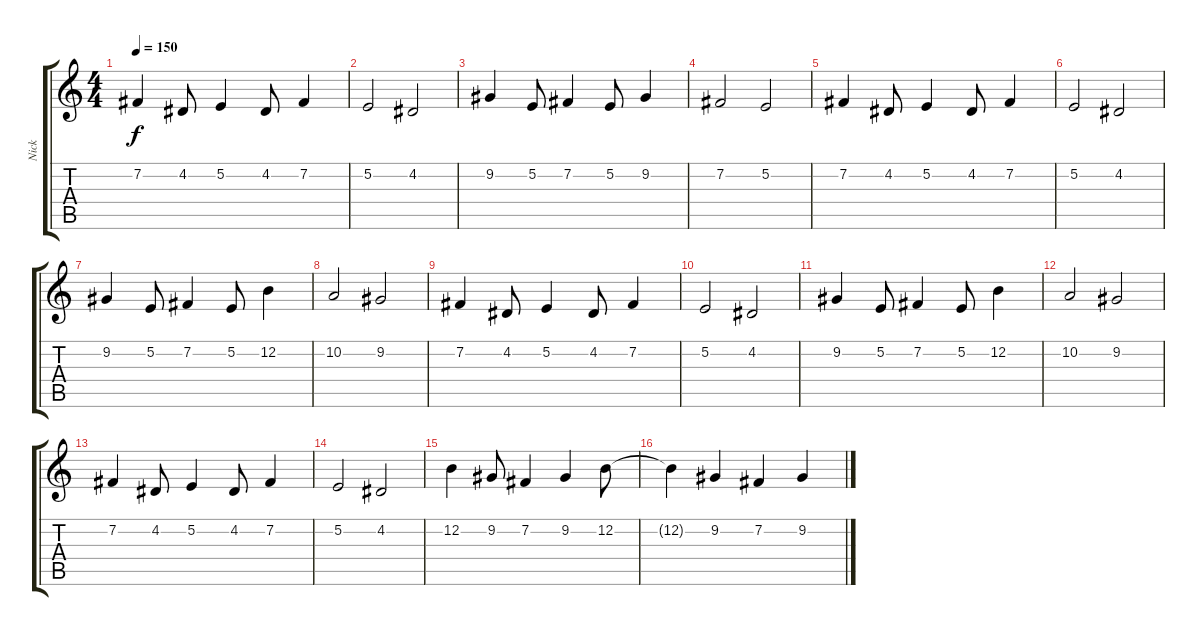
\track ("Nick" "Nick") {instrument brightacousticpiano}
\staff {score tabs}
\tuning (E4 B3 G3 D3 A2 E2) {hide}
\ts (4 4)
\tempo 150
\clef g2
\ks c
7.2.4{dy f} 4.2.8 5.2.4 4.2.8 7.2.4 |
5.2.2 4.2.2 |
9.2.4 5.2.8 7.2.4 5.2.8 9.2.4 |
7.2.2 5.2.2 |
7.2.4 4.2.8 5.2.4 4.2.8 7.2.4 |
5.2.2 4.2.2 |
9.2.4 5.2.8 7.2.4 5.2.8 12.2.4 |
10.2.2 9.2.2 |
7.2.4 4.2.8 5.2.4 4.2.8 7.2.4 |
5.2.2 4.2.2 |
9.2.4 5.2.8 7.2.4 5.2.8 12.2.4 |
10.2.2 9.2.2 |
7.2.4 4.2.8 5.2.4 4.2.8 7.2.4 |
5.2.2 4.2.2 |
12.2.4 9.2.8 7.2.4 9.2.4 12.2.8 |
12.2{t}.4 9.2.4 7.2.4 9.2.4
